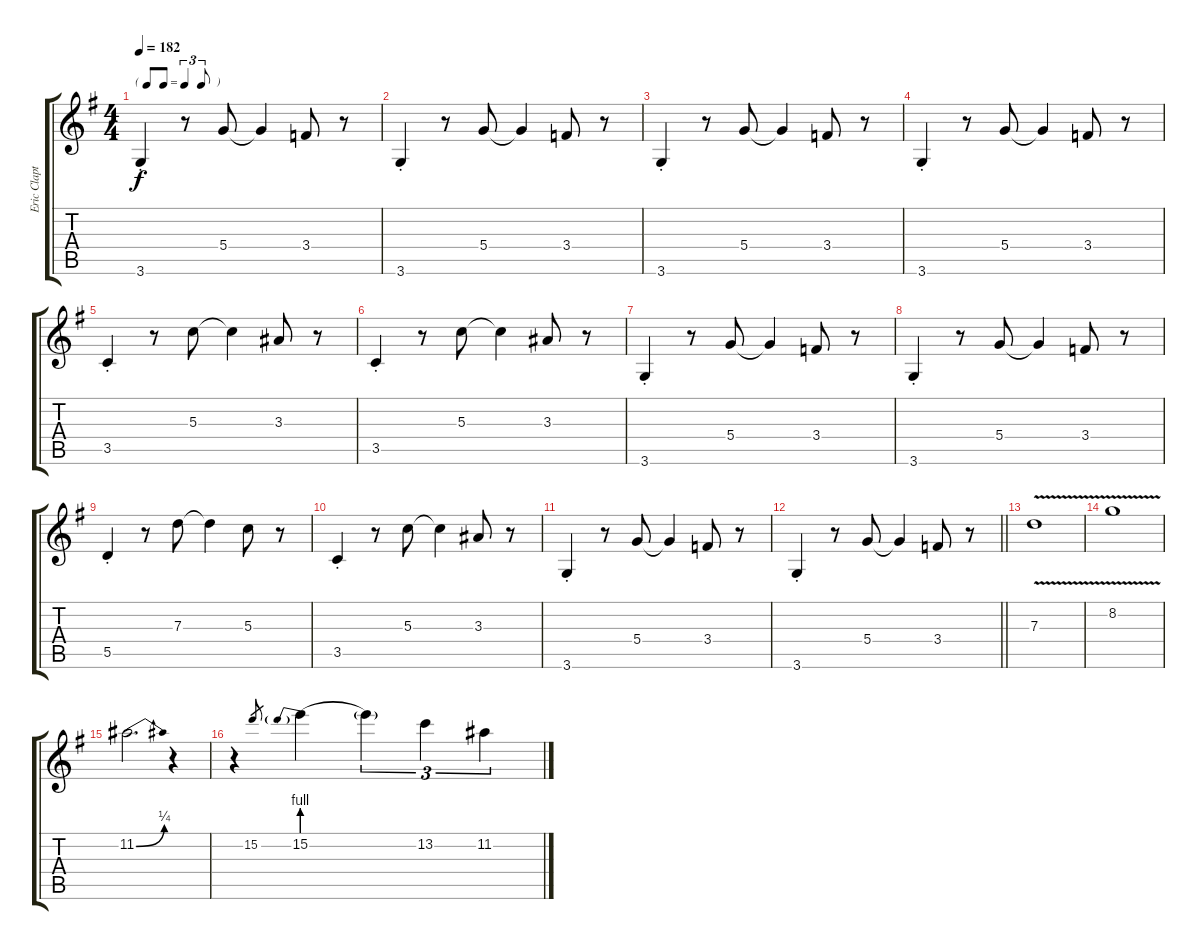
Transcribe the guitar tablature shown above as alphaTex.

\track ("Eric Clapton - Electric Guitar" "Eric Clapt") {instrument overdrivenguitar}
\staff {score tabs}
\tuning (E4 B3 G3 D3 A2 E2) {hide}
\ts (4 4)
\tf triplet8th
\tempo 182
\clef g2
\ks g
3.6{st}.4{dy f} r.8 5.4.8 5.4{t}.4 3.4.8 r.8 |
3.6{st}.4 r.8 5.4.8 5.4{t}.4 3.4.8 r.8 |
3.6{st}.4 r.8 5.4.8 5.4{t}.4 3.4.8 r.8 |
3.6{st}.4 r.8 5.4.8 5.4{t}.4 3.4.8 r.8 |
3.5{st}.4 r.8 5.3.8 5.3{t}.4 3.3.8 r.8 |
3.5{st}.4 r.8 5.3.8 5.3{t}.4 3.3.8 r.8 |
3.6{st}.4 r.8 5.4.8 5.4{t}.4 3.4.8 r.8 |
3.6{st}.4 r.8 5.4.8 5.4{t}.4 3.4.8 r.8 |
5.5{st}.4 r.8 7.3.8 7.3{t}.4 5.3.8 r.8 |
3.5{st}.4 r.8 5.3.8 5.3{t}.4 3.3.8 r.8 |
3.6{st}.4 r.8 5.4.8 5.4{t}.4 3.4.8 r.8 |
\barLineRight lightlight
3.6{st}.4 r.8 5.4.8 5.4{t}.4 3.4.8 r.8 |
7.3{v}.1 |
8.2{v}.1 |
11.2{be (bend 0 0 60 1)}.2{d} r.4 |
r.4 15.2.8{gr} 15.2{be (prebend 0 4 60 4)}.4 15.2{t}.4{tu (3 2)} 13.2.4{tu (3 2)} 11.2.4{tu (3 2)}
